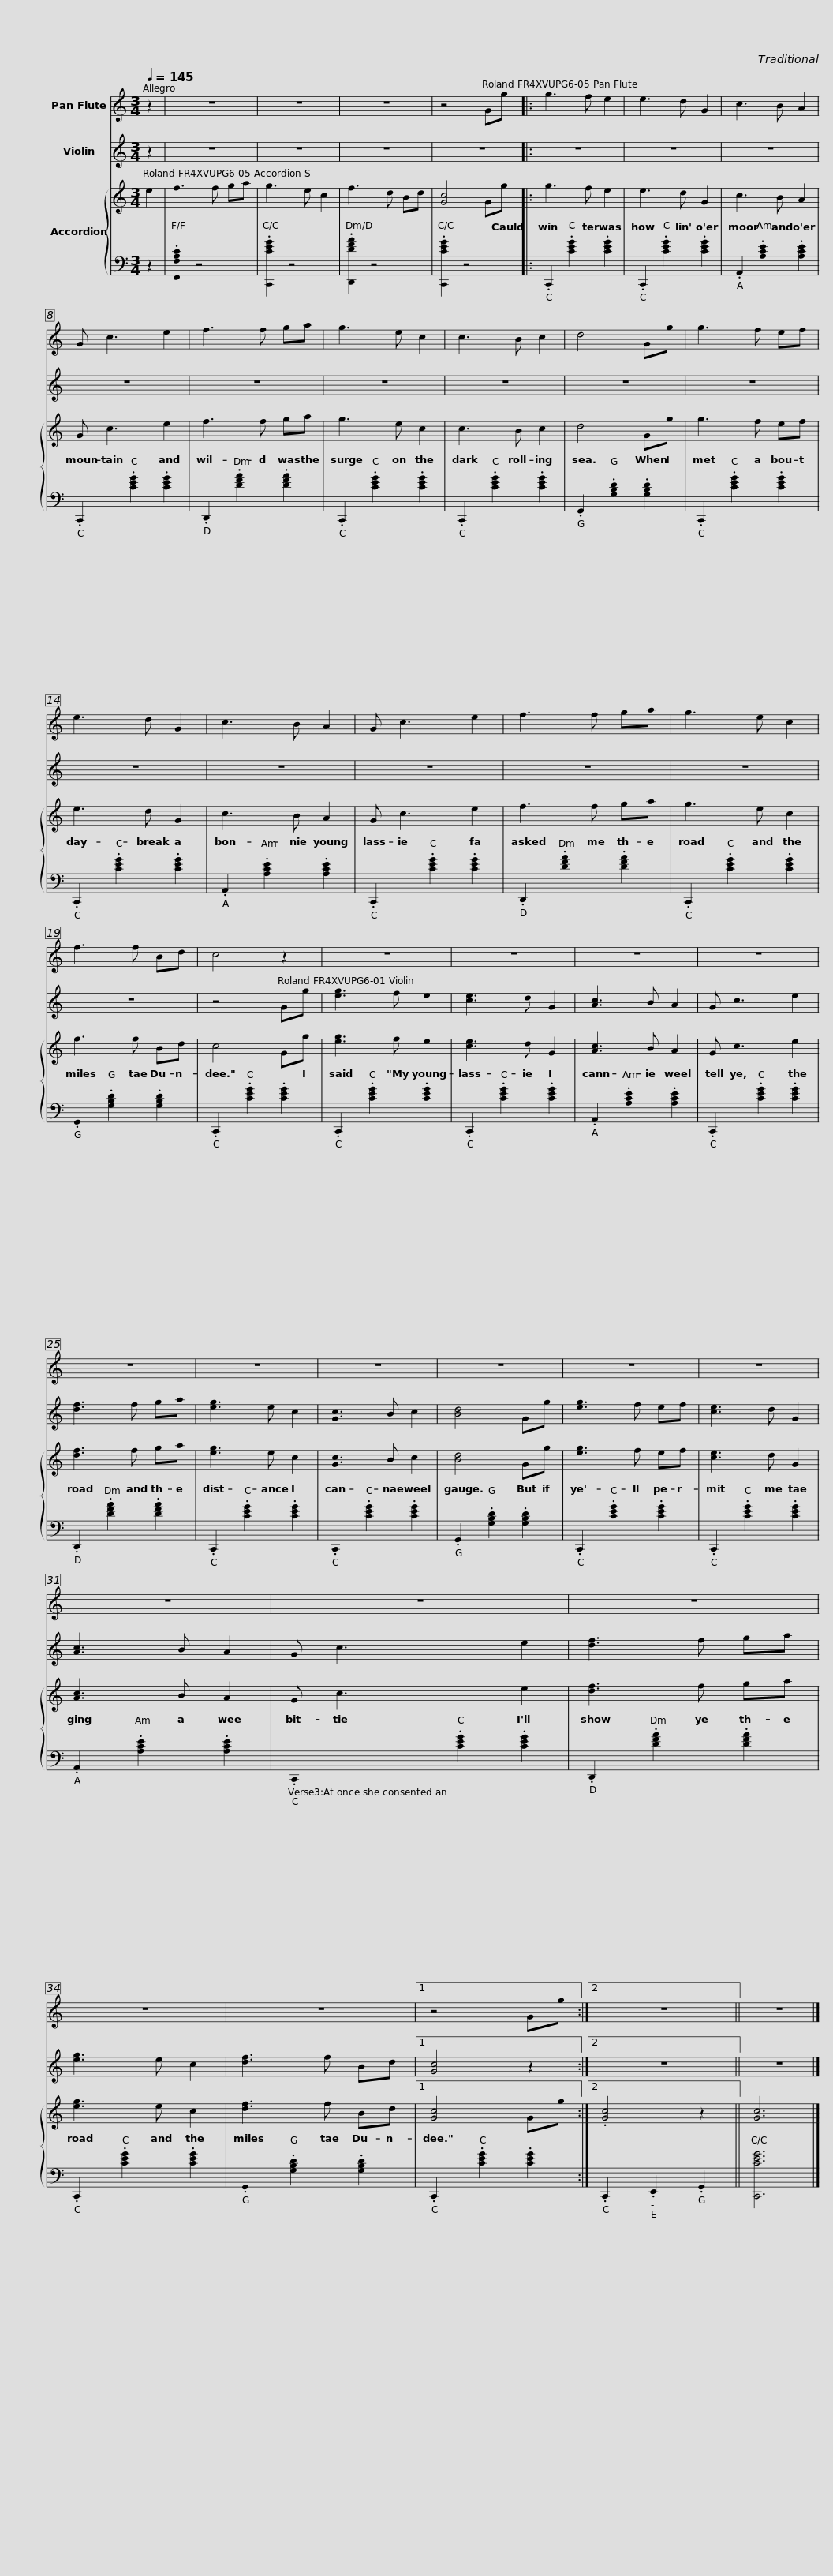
X:1
%%score 1 2 { 3 | 4 }
L:1/8
Q:1/4=145
M:3/4
I:linebreak $
K:C
V:1 treble
V:2 treble
V:3 treble
V:4 bass
V:1
 z2 | z6 | z6 | z6 | z4 Gg |: %5
 g3 f e2 | e3 d G2 |$ c3 B A2 | G c3 e2 | f3 f ga | %10
 g3 e c2 | c3 B c2 | d4 Gg |$ g3 f ef | e3 d G2 | %15
 c3 B A2 | G c3 e2 | f3 f ga | g3 e c2 |$ f3 f Bd | %20
 c4 z2 | z6 | z6 | z6 | z6 |$ %25
 z6 | z6 | z6 | z6 | z6 | %30
 z6 | z6 |$ z6 | z6 | z6 | %35
 z6 |1 z4 Gg :|2 z6 || z6 |] %39
V:2
 z2 | z6 | z6 | z6 | z6 |: %5
 z6 | z6 |$ z6 | z6 | z6 | %10
 z6 | z6 | z6 |$ z6 | z6 | %15
 z6 | z6 | z6 | z6 |$ z6 | %20
 z4 Gg | [eg]3 f e2 | [ce]3 d G2 | [Ac]3 B A2 | G c3 e2 |$ %25
 [df]3 f ga | [eg]3 e c2 | [Gc]3 B c2 | [Bd]4 Gg | [eg]3 f ef | %30
 [ce]3 d G2 | [Ac]3 B A2 |$ G c3 e2 | [df]3 f ga | [eg]3 e c2 | %35
 [df]3 f Bd |1 [Gc]4 z2 :|2 z6 || z6 |] %39
V:3
 e2 | f3 f ga | g3 e c2 | f3 d Bd | [Gc]4 Gg |: %5
 g3 f e2 | e3 d G2 |$ c3 B A2 | G c3 e2 | f3 f ga | %10
 g3 e c2 | c3 B c2 | d4 Gg |$ g3 f ef | e3 d G2 | %15
 c3 B A2 | G c3 e2 | f3 f ga | g3 e c2 |$ f3 f Bd | %20
 c4 Gg | [eg]3 f e2 | [ce]3 d G2 | [Ac]3 B A2 | G c3 e2 |$ %25
 [df]3 f ga | [eg]3 e c2 | [Gc]3 B c2 | [Bd]4 Gg | [eg]3 f ef | %30
 [ce]3 d G2 | [Ac]3 B A2 |$ G c3 e2 | [df]3 f ga | [eg]3 e c2 | %35
 [df]3 f Bd |1 [Gc]4 Gg :|2 .[Gc]4 z2 || [Gc]6 |] %39
V:4
 z2 | .[F,,F,A,C]2 z4 | .[C,,CEG]2 z4 | .[D,,DFA]2 z4 | .[C,,CEG]2 z4 |: %5
 .C,,2 .[CEG]2 .[CEG]2 | .C,,2 .[CEG]2 .[CEG]2 |$ .A,,2 .[A,CE]2 .[A,CE]2 | .C,,2 .[CEG]2 .[CEG]2 | .D,,2 .[DFA]2 .[DFA]2 | %10
 .C,,2 .[CEG]2 .[CEG]2 | .C,,2 .[CEG]2 .[CEG]2 | .G,,2 .[G,B,D]2 .[G,B,D]2 |$ .C,,2 .[CEG]2 .[CEG]2 | .C,,2 .[CEG]2 .[CEG]2 | %15
 .A,,2 .[A,CE]2 .[A,CE]2 | .C,,2 .[CEG]2 .[CEG]2 | .D,,2 .[DFA]2 .[DFA]2 | .C,,2 .[CEG]2 .[CEG]2 |$ .G,,2 .[G,B,D]2 .[G,B,D]2 | %20
 .C,,2 .[CEG]2 .[CEG]2 | .C,,2 .[CEG]2 .[CEG]2 | .C,,2 .[CEG]2 .[CEG]2 | .A,,2 .[A,CE]2 .[A,CE]2 | .C,,2 .[CEG]2 .[CEG]2 |$ %25
 .D,,2 .[DFA]2 .[DFA]2 | .C,,2 .[CEG]2 .[CEG]2 | .C,,2 .[CEG]2 .[CEG]2 | .G,,2 .[G,B,D]2 .[G,B,D]2 | .C,,2 .[CEG]2 .[CEG]2 | %30
 .C,,2 .[CEG]2 .[CEG]2 | .A,,2 .[A,CE]2 .[A,CE]2 |$ .C,,2 .[CEG]2 .[CEG]2 | .D,,2 .[DFA]2 .[DFA]2 | .C,,2 .[CEG]2 .[CEG]2 | %35
 .G,,2 .[G,B,D]2 .[G,B,D]2 |1 .C,,2 .[CEG]2 .[CEG]2 :|2 .C,,2 .E,,2 .G,,2 || [C,,CEG]6 |] %39
